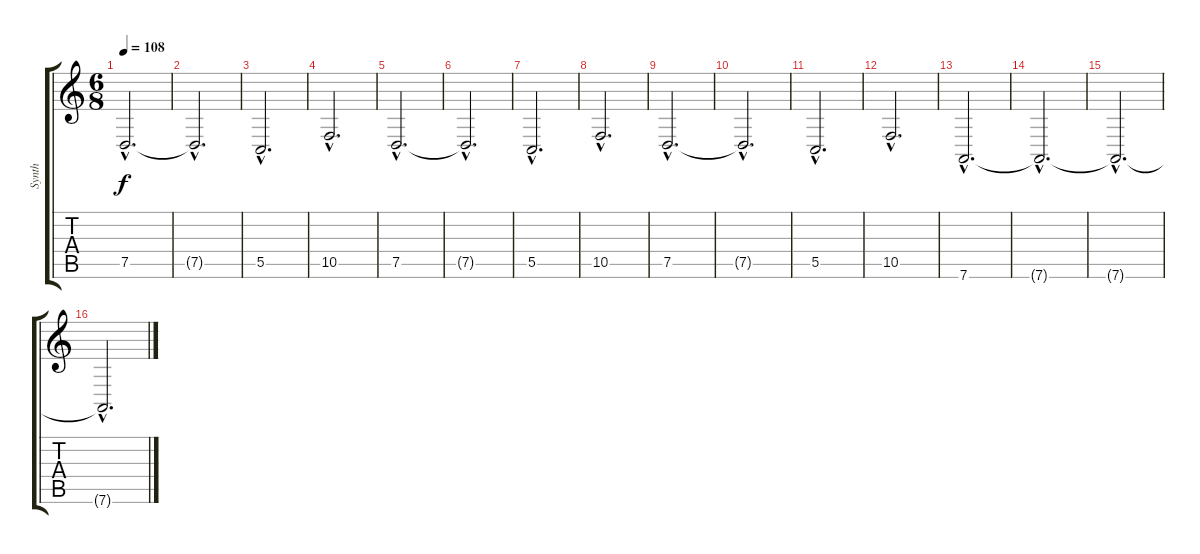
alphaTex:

\track ("Synth" "Synth") {instrument choiraahs}
\staff {score tabs}
\tuning (D4 A3 F3 C3 G2 D2) {hide}
\ts (6 8)
\tempo 108
\clef g2
\ks c
7.5{hac}.2{d dy f} |
7.5{hac t}.2{d} |
5.5{hac}.2{d} |
10.5{hac}.2{d} |
7.5{hac}.2{d} |
7.5{hac t}.2{d} |
5.5{hac}.2{d} |
10.5{hac}.2{d} |
7.5{hac}.2{d} |
7.5{hac t}.2{d} |
5.5{hac}.2{d} |
10.5{hac}.2{d} |
\section ("" "")
7.6{hac}.2{d} |
7.6{hac t}.2{d} |
7.6{hac t}.2{d} |
7.6{hac t}.2{d}
